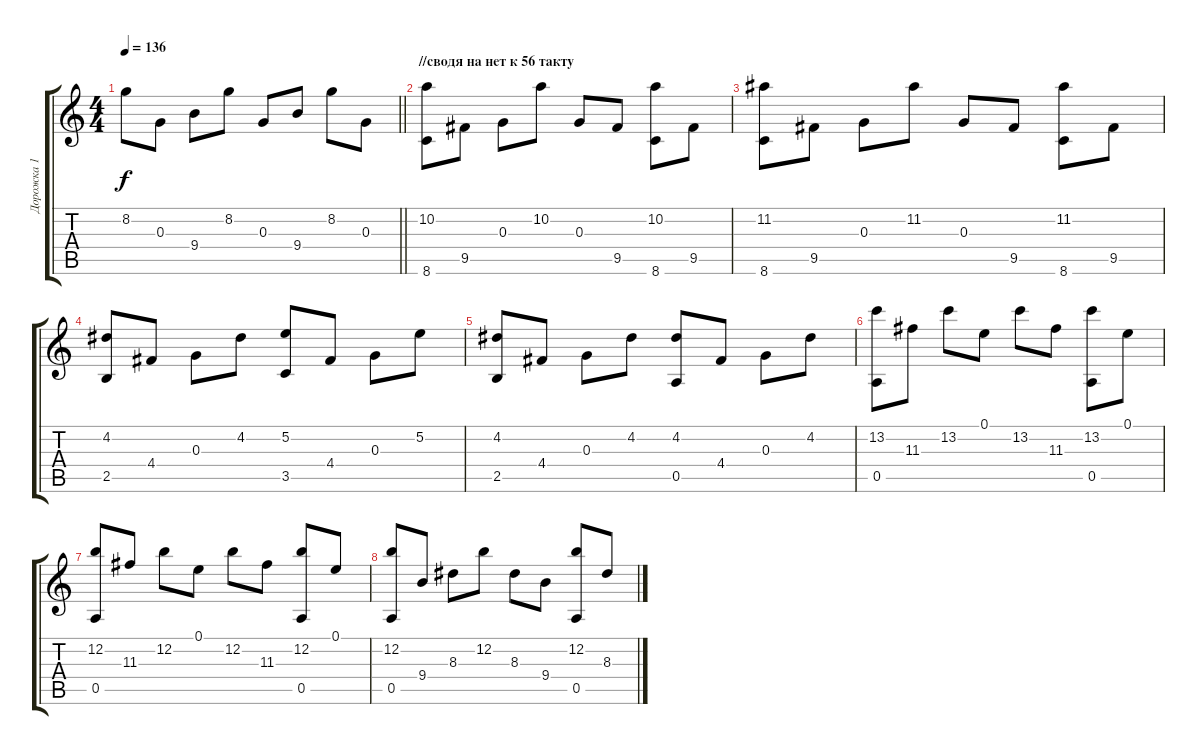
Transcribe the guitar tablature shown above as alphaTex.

\track ("Дорожка 1" "Дорожка 1") {instrument acousticguitarnylon}
\staff {score tabs}
\tuning (E4 B3 G3 D3 A2 E2) {hide}
\ts (4 4)
\tempo 136
\clef g2
\barLineRight lightlight
\ks c
8.2.8{dy f} 0.3.8 9.4.8 8.2.8 0.3.8 9.4.8 8.2.8 0.3.8 |
\section ("" "//сводя на нет к 56 такту")
(10.2 8.6).8 9.5.8 0.3.8 10.2.8 0.3.8 9.5.8 (10.2 8.6).8 9.5.8 |
(11.2 8.6).8 9.5.8 0.3.8 11.2.8 0.3.8 9.5.8 (11.2 8.6).8 9.5.8 |
(4.2 2.5).8 4.4.8 0.3.8 4.2.8 (5.2 3.5).8 4.4.8 0.3.8 5.2.8 |
(4.2 2.5).8 4.4.8 0.3.8 4.2.8 (4.2 0.5).8 4.4.8 0.3.8 4.2.8 |
(13.2 0.5).8 11.3.8 13.2.8 0.1.8 13.2.8 11.3.8 (13.2 0.5).8 0.1.8 |
(12.2 0.5).8 11.3.8 12.2.8 0.1.8 12.2.8 11.3.8 (12.2 0.5).8 0.1.8 |
(12.2 0.5).8 9.4.8 8.3.8 12.2.8 8.3.8 9.4.8 (12.2 0.5).8 8.3.8
